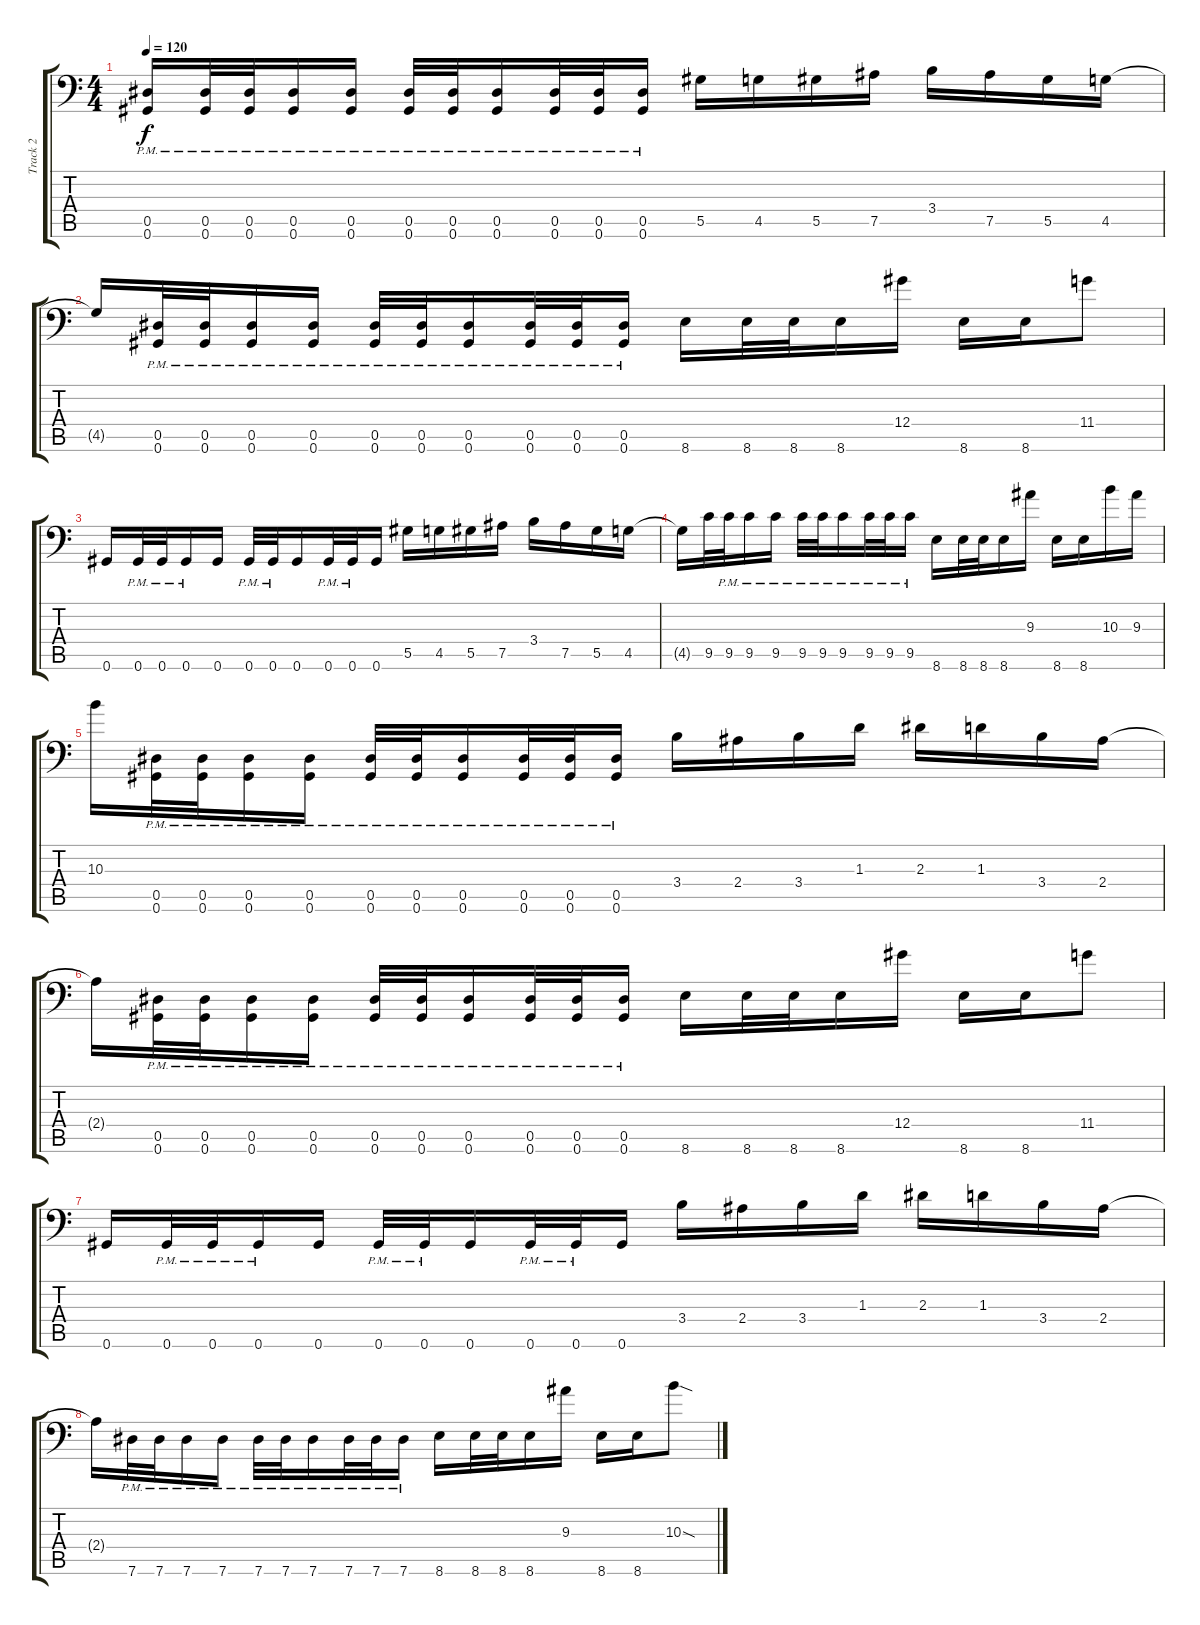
\track ("Track 2" "Track 2") {instrument distortionguitar}
\staff {score tabs}
\tuning (Bb3 F3 Db3 Ab2 Eb2 Ab1) {hide}
\ts (4 4)
\tempo 120
\clef f4
\ks c
(0.5{pm} 0.6{pm}).16{dy f} (0.5{pm} 0.6{pm}).32 (0.5{pm} 0.6{pm}).32 (0.5{pm} 0.6{pm}).16 (0.5{pm} 0.6{pm}).16 (0.5{pm} 0.6{pm}).32 (0.5{pm} 0.6{pm}).32 (0.5{pm} 0.6{pm}).16 (0.5{pm} 0.6{pm}).32 (0.5{pm} 0.6{pm}).32 (0.5{pm} 0.6{pm}).16 5.5.16 4.5.16 5.5.16 7.5.16 3.4.16 7.5.16 5.5.16 4.5.16 |
4.5{t}.16 (0.5{pm} 0.6{pm}).32 (0.5{pm} 0.6{pm}).32 (0.5{pm} 0.6{pm}).16 (0.5{pm} 0.6{pm}).16 (0.5{pm} 0.6{pm}).32 (0.5{pm} 0.6{pm}).32 (0.5{pm} 0.6{pm}).16 (0.5{pm} 0.6{pm}).32 (0.5{pm} 0.6{pm}).32 (0.5{pm} 0.6{pm}).16 8.6.16 8.6.32 8.6.32 8.6.16 12.4.16 8.6.16 8.6.16 11.4.8 |
0.6.16 0.6{pm}.32 0.6{pm}.32 0.6{pm}.16 0.6.16 0.6{pm}.32 0.6{pm}.32 0.6.16 0.6{pm}.32 0.6{pm}.32 0.6.16 5.5.16 4.5.16 5.5.16 7.5.16 3.4.16 7.5.16 5.5.16 4.5.16 |
4.5{t}.16 9.5.32 9.5{pm}.32 9.5{pm}.16 9.5{pm}.16 9.5{pm}.32 9.5{pm}.32 9.5{pm}.16 9.5{pm}.32 9.5{pm}.32 9.5{pm}.16 8.6.16 8.6.32 8.6.32 8.6.16 9.3.16 8.6.16 8.6.16 10.3.16 9.3.16 |
10.3.16 (0.5{pm} 0.6{pm}).32 (0.5{pm} 0.6{pm}).32 (0.5{pm} 0.6{pm}).16 (0.5{pm} 0.6{pm}).16 (0.5{pm} 0.6{pm}).32 (0.5{pm} 0.6{pm}).32 (0.5{pm} 0.6{pm}).16 (0.5{pm} 0.6{pm}).32 (0.5{pm} 0.6{pm}).32 (0.5{pm} 0.6{pm}).16 3.4.16 2.4.16 3.4.16 1.3.16 2.3.16 1.3.16 3.4.16 2.4.16 |
2.4{t}.16 (0.5{pm} 0.6{pm}).32 (0.5{pm} 0.6{pm}).32 (0.5{pm} 0.6{pm}).16 (0.5{pm} 0.6{pm}).16 (0.5{pm} 0.6{pm}).32 (0.5{pm} 0.6{pm}).32 (0.5{pm} 0.6{pm}).16 (0.5{pm} 0.6{pm}).32 (0.5{pm} 0.6{pm}).32 (0.5{pm} 0.6{pm}).16 8.6.16 8.6.32 8.6.32 8.6.16 12.4.16 8.6.16 8.6.16 11.4.8 |
0.6.16 0.6{pm}.32 0.6{pm}.32 0.6{pm}.16 0.6.16 0.6{pm}.32 0.6{pm}.32 0.6.16 0.6{pm}.32 0.6{pm}.32 0.6.16 3.4.16 2.4.16 3.4.16 1.3.16 2.3.16 1.3.16 3.4.16 2.4.16 |
2.4{t}.16 7.6{pm}.32 7.6{pm}.32 7.6{pm}.16 7.6{pm}.16 7.6{pm}.32 7.6{pm}.32 7.6{pm}.16 7.6{pm}.32 7.6{pm}.32 7.6{pm}.16 8.6.16 8.6.32 8.6.32 8.6.16 9.3.16 8.6.16 8.6.16 10.3{sod}.8
